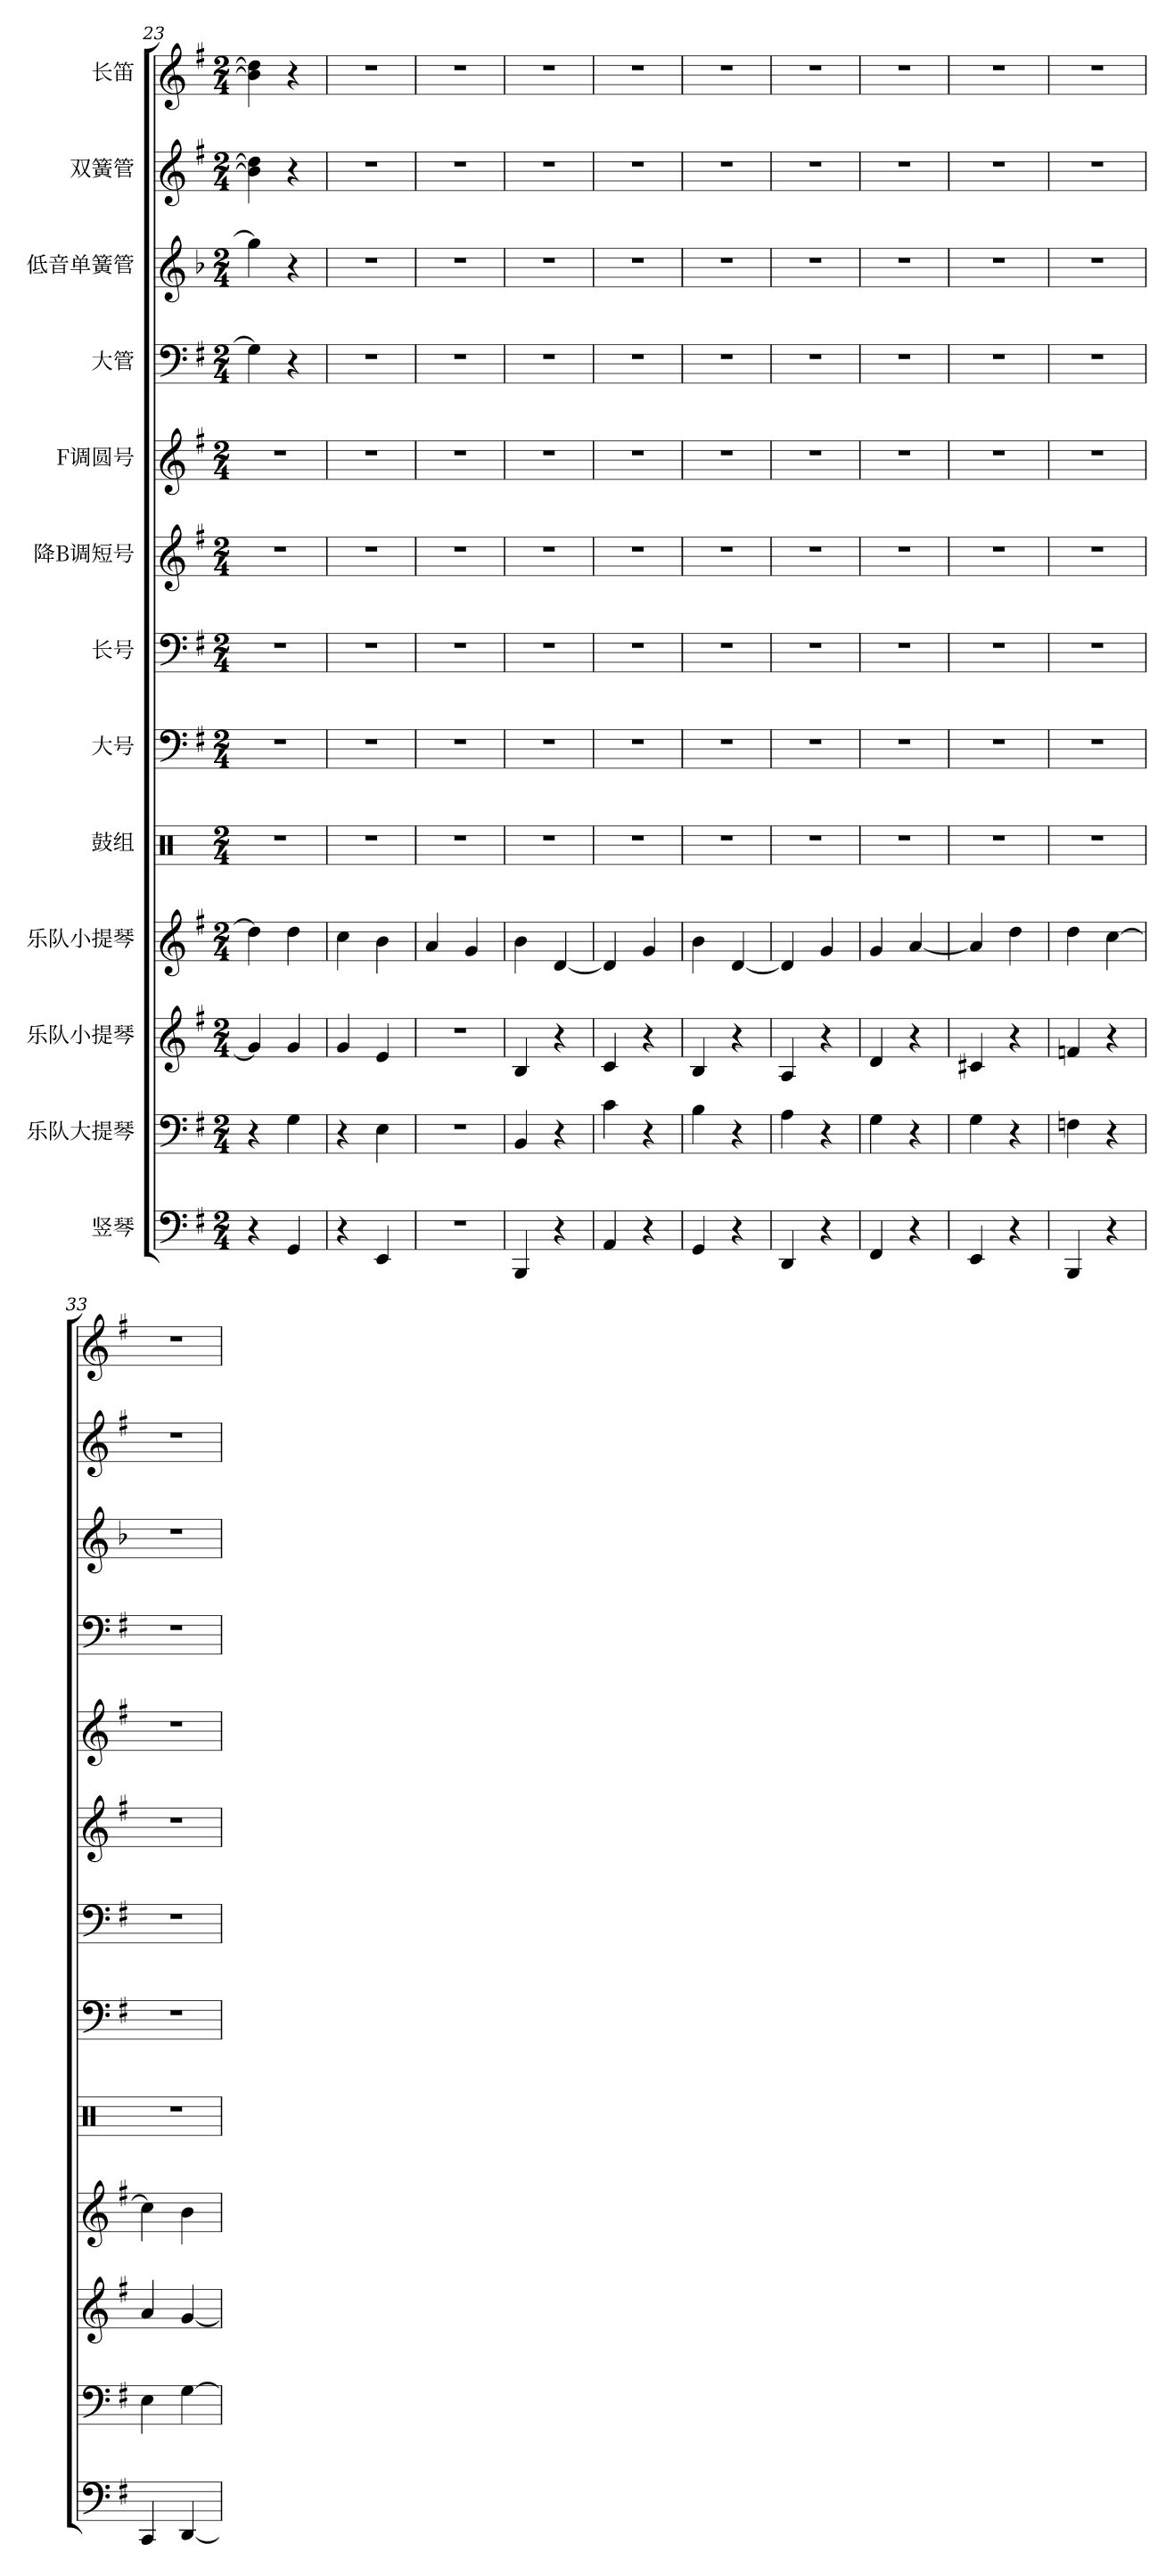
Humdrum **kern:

**kern	**kern	**kern	**kern	**kern	**kern	**kern	**kern	**kern	**kern	**kern	**kern	**kern
*part13	*part12	*part11	*part10	*part9	*part8	*part7	*part6	*part5	*part4	*part3	*part2	*part1
*staff13	*staff12	*staff11	*staff10	*staff9	*staff8	*staff7	*staff6	*staff5	*staff4	*staff3	*staff2	*staff1
*I"竖琴	*I"乐队大提琴	*I"乐队小提琴	*I"乐队小提琴	*I"鼓组	*I"大号	*I"长号	*I"降B调短号	*I"F调圆号	*I"大管	*I"低音单簧管	*I"双簧管	*I"长笛
!!LO:PB:g=z
*clefF4	*clefF4	*clefG2	*clefG2	*clefX	*clefF4	*clefF4	*clefG2	*clefG2	*clefF4	*clefG2	*clefG2	*clefG2
*	*	*	*	*	*	*	*ITrd1c2	*ITrd4c7	*	*ITrd8c14	*	*
*k[f#]	*k[f#]	*k[f#]	*k[f#]	*k[]	*k[f#]	*k[f#]	*k[b-]	*k[]	*k[f#]	*k[b-]	*k[f#]	*k[f#]
*M2/4	*M2/4	*M2/4	*M2/4	*M2/4	*M2/4	*M2/4	*M2/4	*M2/4	*M2/4	*M2/4	*M2/4	*M2/4
=23	=23	=23	=23	=23	=23	=23	=23	=23	=23	=23	=23	=23
4r	4r	4g/]	4dd\]	2r	2r	2r	2r	2r	4G\]	4g\]	4b\] 4dd\]	4b\] 4dd\]
4GG/	4G\	4g/	4dd\	.	.	.	.	.	4r	4r	4r	4r
=24	=24	=24	=24	=24	=24	=24	=24	=24	=24	=24	=24	=24
4r	4r	4g/	4cc\	2r	2r	2r	2r	2r	2r	2r	2r	2r
4EE/	4E\	4e/	4b\	.	.	.	.	.	.	.	.	.
=25	=25	=25	=25	=25	=25	=25	=25	=25	=25	=25	=25	=25
2r	2r	2r	4a/	2r	2r	2r	2r	2r	2r	2r	2r	2r
.	.	.	4g/	.	.	.	.	.	.	.	.	.
=26	=26	=26	=26	=26	=26	=26	=26	=26	=26	=26	=26	=26
4BBB/	4BB/	4B/	4b\	2r	2r	2r	2r	2r	2r	2r	2r	2r
4r	4r	4r	[4d/	.	.	.	.	.	.	.	.	.
=27	=27	=27	=27	=27	=27	=27	=27	=27	=27	=27	=27	=27
4AA/	4c\	4c/	4d/]	2r	2r	2r	2r	2r	2r	2r	2r	2r
4r	4r	4r	4g/	.	.	.	.	.	.	.	.	.
=28	=28	=28	=28	=28	=28	=28	=28	=28	=28	=28	=28	=28
4GG/	4B\	4B/	4b\	2r	2r	2r	2r	2r	2r	2r	2r	2r
4r	4r	4r	[4d/	.	.	.	.	.	.	.	.	.
=29	=29	=29	=29	=29	=29	=29	=29	=29	=29	=29	=29	=29
4DD/	4A\	4A/	4d/]	2r	2r	2r	2r	2r	2r	2r	2r	2r
4r	4r	4r	4g/	.	.	.	.	.	.	.	.	.
=30	=30	=30	=30	=30	=30	=30	=30	=30	=30	=30	=30	=30
4FF#/	4G\	4d/	4g/	2r	2r	2r	2r	2r	2r	2r	2r	2r
4r	4r	4r	[4a/	.	.	.	.	.	.	.	.	.
=31	=31	=31	=31	=31	=31	=31	=31	=31	=31	=31	=31	=31
4EE/	4G\	4c#X/	4a/]	2r	2r	2r	2r	2r	2r	2r	2r	2r
4r	4r	4r	4dd\	.	.	.	.	.	.	.	.	.
=32	=32	=32	=32	=32	=32	=32	=32	=32	=32	=32	=32	=32
4BBB/	4Fn\	4fn/	4dd\	2r	2r	2r	2r	2r	2r	2r	2r	2r
4r	4r	4r	[4cc\	.	.	.	.	.	.	.	.	.
=33	=33	=33	=33	=33	=33	=33	=33	=33	=33	=33	=33	=33
4CC/	4E\	4a/	4cc\]	2r	2r	2r	2r	2r	2r	2r	2r	2r
[4DD/	[4G\	[4g/	4b\	.	.	.	.	.	.	.	.	.
=	=	=	=	=	=	=	=	=	=	=	=	=
*-	*-	*-	*-	*-	*-	*-	*-	*-	*-	*-	*-	*-
